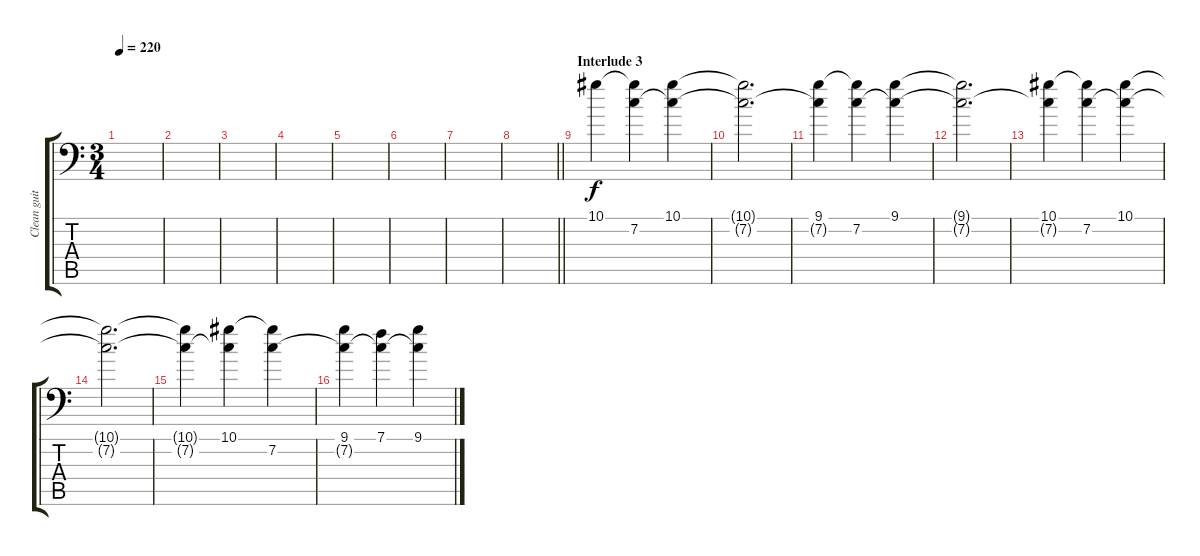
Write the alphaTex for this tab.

\track ("Clean guitar" "Clean guit") {instrument acousticguitarsteel}
\staff {score tabs}
\tuning (Bb3 F3 Db3 Ab2 Eb2 Bb1) {hide}
\ts (3 4)
\tempo 220
\clef f4
\ks c
|
|
|
|
|
|
|
\barLineRight lightlight
|
\section ("" "Interlude 3")
10.1.4{volume 12} (10.1{t} 7.2).4 (10.1 7.2{t}).4 |
(10.1{t} 7.2{t}).2{d} |
(9.1 7.2{t}).4 (9.1{t} 7.2).4 (9.1 7.2{t}).4 |
(9.1{t} 7.2{t}).2{d} |
(10.1 7.2{t}).4 (10.1{t} 7.2).4 (10.1 7.2{t}).4 |
(10.1{t} 7.2{t}).2{d} |
(10.1{t} 7.2{t}).4 (10.1 7.2{t}).4 (10.1{t} 7.2).4 |
(9.1 7.2{t}).4 (7.1 7.2{t}).4 (9.1 7.2{t}).4
